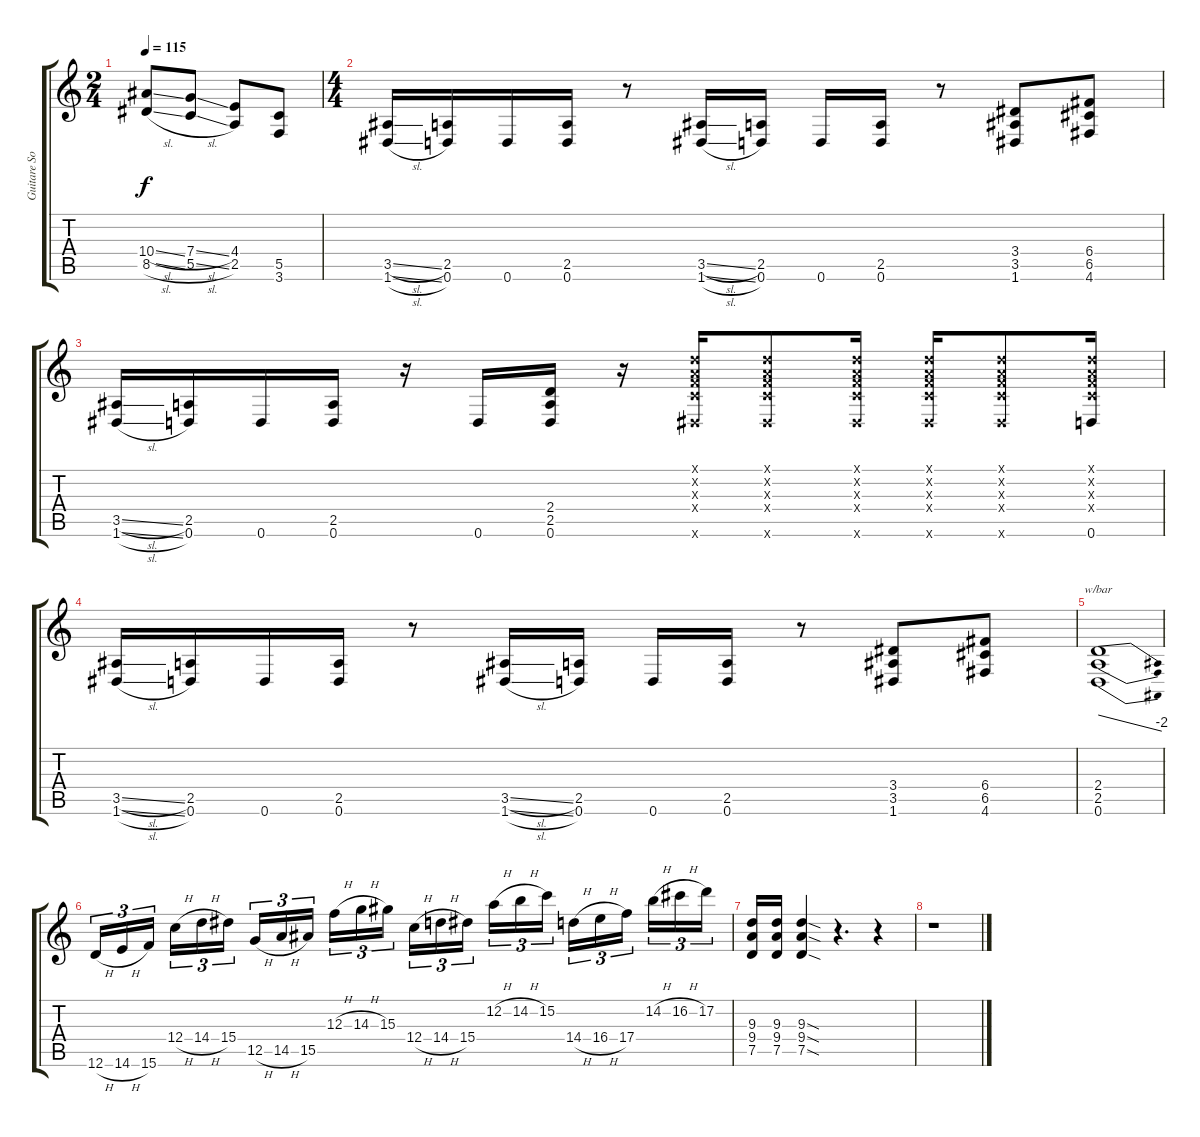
\track ("Guitare Solo" "Guitare So") {instrument distortionguitar}
\staff {score tabs}
\tuning (D4 A3 F3 C3 G2 D2) {hide}
\ts (2 4)
\tempo 115
\clef g2
\ks c
(10.4{sl} 8.5{sl}).8{dy f} (7.4{sl} 5.5{sl}).8 (4.4 2.5).8 (5.5 3.6).8 |
\ts (4 4)
(3.5{sl} 1.6{sl}).16 (2.5 0.6).16 0.6.16 (2.5 0.6).16 r.8 (3.5{sl} 1.6{sl}).16 (2.5 0.6).16 0.6.16 (2.5 0.6).16 r.8 (3.4 3.5 1.6).8 (6.4 6.5 4.6).8 |
(3.5{sl} 1.6{sl}).16 (2.5 0.6).16 0.6.16 (2.5 0.6).16 r.16 0.6.16 (2.4 2.5 0.6).16 r.16 (0.1{x} 0.2{x} 0.3{x} 0.4{x} 1.6{x}).16 (0.1{x} 0.2{x} 0.3{x} 0.4{x} 1.6{x}).8 (0.1{x} 0.2{x} 0.3{x} 0.4{x} 1.6{x}).16 (0.1{x} 0.2{x} 0.3{x} 0.4{x} 1.6{x}).16 (0.1{x} 0.2{x} 0.3{x} 0.4{x} 1.6{x}).8 (0.1{x} 0.2{x} 0.3{x} 0.4{x} 0.6).16 |
(3.5{sl} 1.6{sl}).16 (2.5 0.6).16 0.6.16 (2.5 0.6).16 r.8 (3.5{sl} 1.6{sl}).16 (2.5 0.6).16 0.6.16 (2.5 0.6).16 r.8 (3.4 3.5 1.6).8 (6.4 6.5 4.6).8 |
(2.4 2.5 0.6).1{tbe (dive default 0 0 60 -8)} |
12.6{h}.16{tu (3 2)} 14.6{h}.16{tu (3 2)} 15.6.16{tu (3 2) beam splitsecondary} 12.4{h}.16{tu (3 2)} 14.4{h}.16{tu (3 2)} 15.4.16{tu (3 2)} 12.5{h}.16{tu (3 2)} 14.5{h}.16{tu (3 2)} 15.5.16{tu (3 2) beam splitsecondary} 12.3{h}.16{tu (3 2)} 14.3{h}.16{tu (3 2)} 15.3.16{tu (3 2)} 12.4{h}.16{tu (3 2)} 14.4{h}.16{tu (3 2)} 15.4.16{tu (3 2) beam splitsecondary} 12.2{h}.16{tu (3 2)} 14.2{h}.16{tu (3 2)} 15.2.16{tu (3 2)} 14.4{h}.16{tu (3 2)} 16.4{h}.16{tu (3 2)} 17.4.16{tu (3 2) beam splitsecondary} 14.2{h}.16{tu (3 2)} 16.2{h}.16{tu (3 2)} 17.2.16{tu (3 2)} |
(9.3 9.4 7.5).16 (9.3 9.4 7.5).16 (9.3{sod} 9.4{sod} 7.5{sod}).4 r.4{d} r.4 |
r.1
